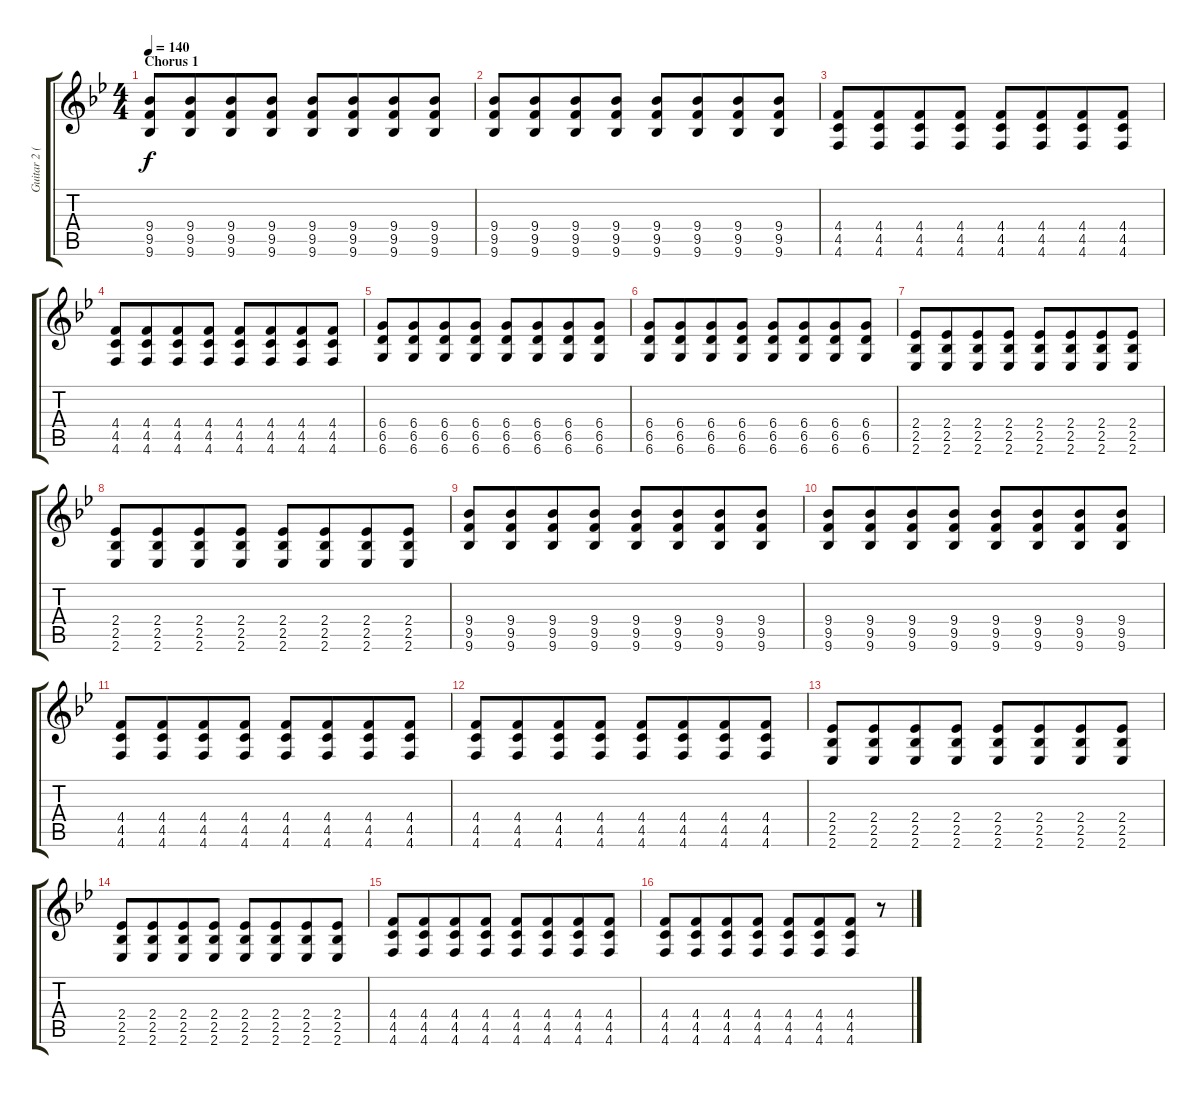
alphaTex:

\track ("Guitar 2 (Jared)" "Guitar 2 (") {instrument distortionguitar}
\staff {score tabs}
\tuning (Eb4 Bb3 Gb3 Db3 Ab2 Db2) {hide}
\ts (4 4)
\section ("" "Chorus 1")
\tempo 140
\clef g2
\ks gminor
(9.4 9.5 9.6).8{dy f} (9.4 9.5 9.6).8{beam merge} (9.4 9.5 9.6).8 (9.4 9.5 9.6).8 (9.4 9.5 9.6).8 (9.4 9.5 9.6).8{beam merge} (9.4 9.5 9.6).8 (9.4 9.5 9.6).8 |
(9.4 9.5 9.6).8 (9.4 9.5 9.6).8{beam merge} (9.4 9.5 9.6).8 (9.4 9.5 9.6).8 (9.4 9.5 9.6).8 (9.4 9.5 9.6).8{beam merge} (9.4 9.5 9.6).8 (9.4 9.5 9.6).8 |
(4.4 4.5 4.6).8 (4.4 4.5 4.6).8{beam merge} (4.4 4.5 4.6).8 (4.4 4.5 4.6).8 (4.4 4.5 4.6).8 (4.4 4.5 4.6).8{beam merge} (4.4 4.5 4.6).8 (4.4 4.5 4.6).8 |
(4.4 4.5 4.6).8 (4.4 4.5 4.6).8{beam merge} (4.4 4.5 4.6).8 (4.4 4.5 4.6).8 (4.4 4.5 4.6).8 (4.4 4.5 4.6).8{beam merge} (4.4 4.5 4.6).8 (4.4 4.5 4.6).8 |
(6.4 6.5 6.6).8 (6.4 6.5 6.6).8{beam merge} (6.4 6.5 6.6).8 (6.4 6.5 6.6).8 (6.4 6.5 6.6).8 (6.4 6.5 6.6).8{beam merge} (6.4 6.5 6.6).8 (6.4 6.5 6.6).8 |
(6.4 6.5 6.6).8 (6.4 6.5 6.6).8{beam merge} (6.4 6.5 6.6).8 (6.4 6.5 6.6).8 (6.4 6.5 6.6).8 (6.4 6.5 6.6).8{beam merge} (6.4 6.5 6.6).8 (6.4 6.5 6.6).8 |
(2.4 2.5 2.6).8 (2.4 2.5 2.6).8{beam merge} (2.4 2.5 2.6).8 (2.4 2.5 2.6).8 (2.4 2.5 2.6).8 (2.4 2.5 2.6).8{beam merge} (2.4 2.5 2.6).8 (2.4 2.5 2.6).8 |
(2.4 2.5 2.6).8 (2.4 2.5 2.6).8{beam merge} (2.4 2.5 2.6).8 (2.4 2.5 2.6).8 (2.4 2.5 2.6).8 (2.4 2.5 2.6).8{beam merge} (2.4 2.5 2.6).8 (2.4 2.5 2.6).8 |
(9.4 9.5 9.6).8 (9.4 9.5 9.6).8{beam merge} (9.4 9.5 9.6).8 (9.4 9.5 9.6).8 (9.4 9.5 9.6).8 (9.4 9.5 9.6).8{beam merge} (9.4 9.5 9.6).8 (9.4 9.5 9.6).8 |
(9.4 9.5 9.6).8 (9.4 9.5 9.6).8{beam merge} (9.4 9.5 9.6).8 (9.4 9.5 9.6).8 (9.4 9.5 9.6).8 (9.4 9.5 9.6).8{beam merge} (9.4 9.5 9.6).8 (9.4 9.5 9.6).8 |
(4.4 4.5 4.6).8 (4.4 4.5 4.6).8{beam merge} (4.4 4.5 4.6).8 (4.4 4.5 4.6).8 (4.4 4.5 4.6).8 (4.4 4.5 4.6).8{beam merge} (4.4 4.5 4.6).8 (4.4 4.5 4.6).8 |
(4.4 4.5 4.6).8 (4.4 4.5 4.6).8{beam merge} (4.4 4.5 4.6).8 (4.4 4.5 4.6).8 (4.4 4.5 4.6).8 (4.4 4.5 4.6).8{beam merge} (4.4 4.5 4.6).8 (4.4 4.5 4.6).8 |
(2.4 2.5 2.6).8 (2.4 2.5 2.6).8{beam merge} (2.4 2.5 2.6).8 (2.4 2.5 2.6).8 (2.4 2.5 2.6).8 (2.4 2.5 2.6).8{beam merge} (2.4 2.5 2.6).8 (2.4 2.5 2.6).8 |
(2.4 2.5 2.6).8 (2.4 2.5 2.6).8{beam merge} (2.4 2.5 2.6).8 (2.4 2.5 2.6).8 (2.4 2.5 2.6).8 (2.4 2.5 2.6).8{beam merge} (2.4 2.5 2.6).8 (2.4 2.5 2.6).8 |
(4.4 4.5 4.6).8 (4.4 4.5 4.6).8{beam merge} (4.4 4.5 4.6).8 (4.4 4.5 4.6).8 (4.4 4.5 4.6).8 (4.4 4.5 4.6).8{beam merge} (4.4 4.5 4.6).8 (4.4 4.5 4.6).8 |
(4.4 4.5 4.6).8 (4.4 4.5 4.6).8{beam merge} (4.4 4.5 4.6).8 (4.4 4.5 4.6).8 (4.4 4.5 4.6).8 (4.4 4.5 4.6).8{beam merge} (4.4 4.5 4.6).8 r.8
